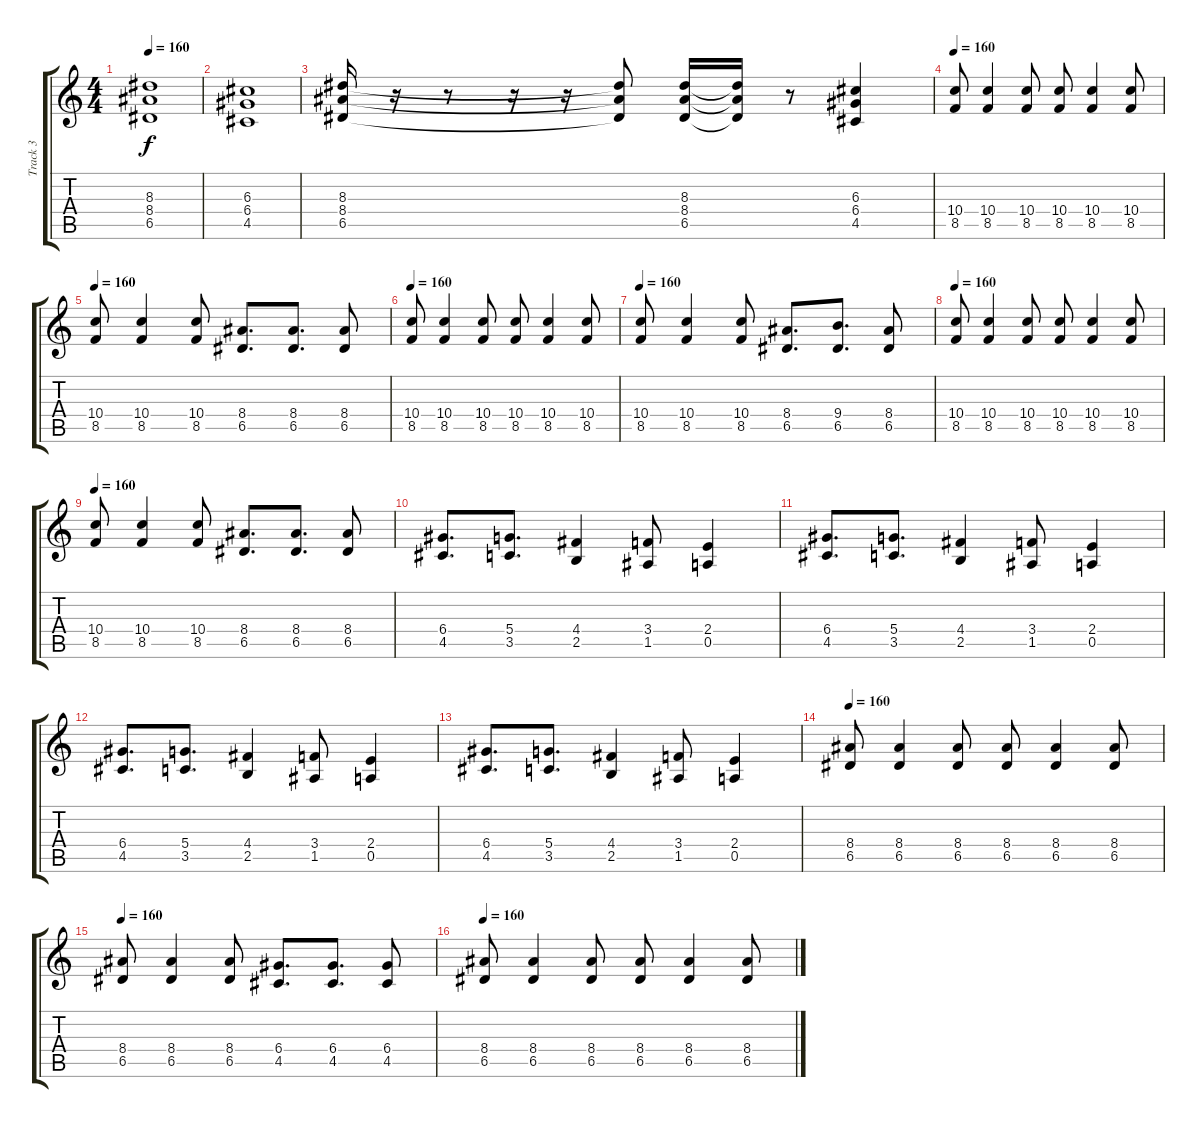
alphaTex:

\track ("Track 3" "Track 3") {instrument overdrivenguitar}
\staff {score tabs}
\tuning (E4 B3 G3 D3 A2 E2) {hide}
\ts (4 4)
\tempo 160
\clef g2
\ks c
(8.3 8.4 6.5).1{dy f} |
(6.3 6.4 4.5).1 |
(8.3 8.4 6.5).16 r.16 r.8 r.16 r.16 (8.3{t} 8.4{t} 6.5{t}).8 (8.3 8.4 6.5).16 (8.3{t} 8.4{t} 6.5{t}).16 r.8 (6.3 6.4 4.5).4 |
\tempo 160
(10.4 8.5).8 (10.4 8.5).4 (10.4 8.5).8 (10.4 8.5).8 (10.4 8.5).4 (10.4 8.5).8 |
\tempo 160
(10.4 8.5).8 (10.4 8.5).4 (10.4 8.5).8 (8.4 6.5).8{d} (8.4 6.5).8{d} (8.4 6.5).8 |
\tempo 160
(10.4 8.5).8 (10.4 8.5).4 (10.4 8.5).8 (10.4 8.5).8 (10.4 8.5).4 (10.4 8.5).8 |
\tempo 160
(10.4 8.5).8 (10.4 8.5).4 (10.4 8.5).8 (8.4 6.5).8{d} (9.4 6.5).8{d} (8.4 6.5).8 |
\tempo 160
(10.4 8.5).8 (10.4 8.5).4 (10.4 8.5).8 (10.4 8.5).8 (10.4 8.5).4 (10.4 8.5).8 |
\tempo 160
(10.4 8.5).8 (10.4 8.5).4 (10.4 8.5).8 (8.4 6.5).8{d} (8.4 6.5).8{d} (8.4 6.5).8 |
(6.4 4.5).8{d} (5.4 3.5).8{d} (4.4 2.5).4 (3.4 1.5).8 (2.4 0.5).4 |
(6.4 4.5).8{d} (5.4 3.5).8{d} (4.4 2.5).4 (3.4 1.5).8 (2.4 0.5).4 |
(6.4 4.5).8{d} (5.4 3.5).8{d} (4.4 2.5).4 (3.4 1.5).8 (2.4 0.5).4 |
(6.4 4.5).8{d} (5.4 3.5).8{d} (4.4 2.5).4 (3.4 1.5).8 (2.4 0.5).4 |
\tempo 160
(8.4 6.5).8 (8.4 6.5).4 (8.4 6.5).8 (8.4 6.5).8 (8.4 6.5).4 (8.4 6.5).8 |
\tempo 160
(8.4 6.5).8 (8.4 6.5).4 (8.4 6.5).8 (6.4 4.5).8{d} (6.4 4.5).8{d} (6.4 4.5).8 |
\tempo 160
(8.4 6.5).8 (8.4 6.5).4 (8.4 6.5).8 (8.4 6.5).8 (8.4 6.5).4 (8.4 6.5).8
